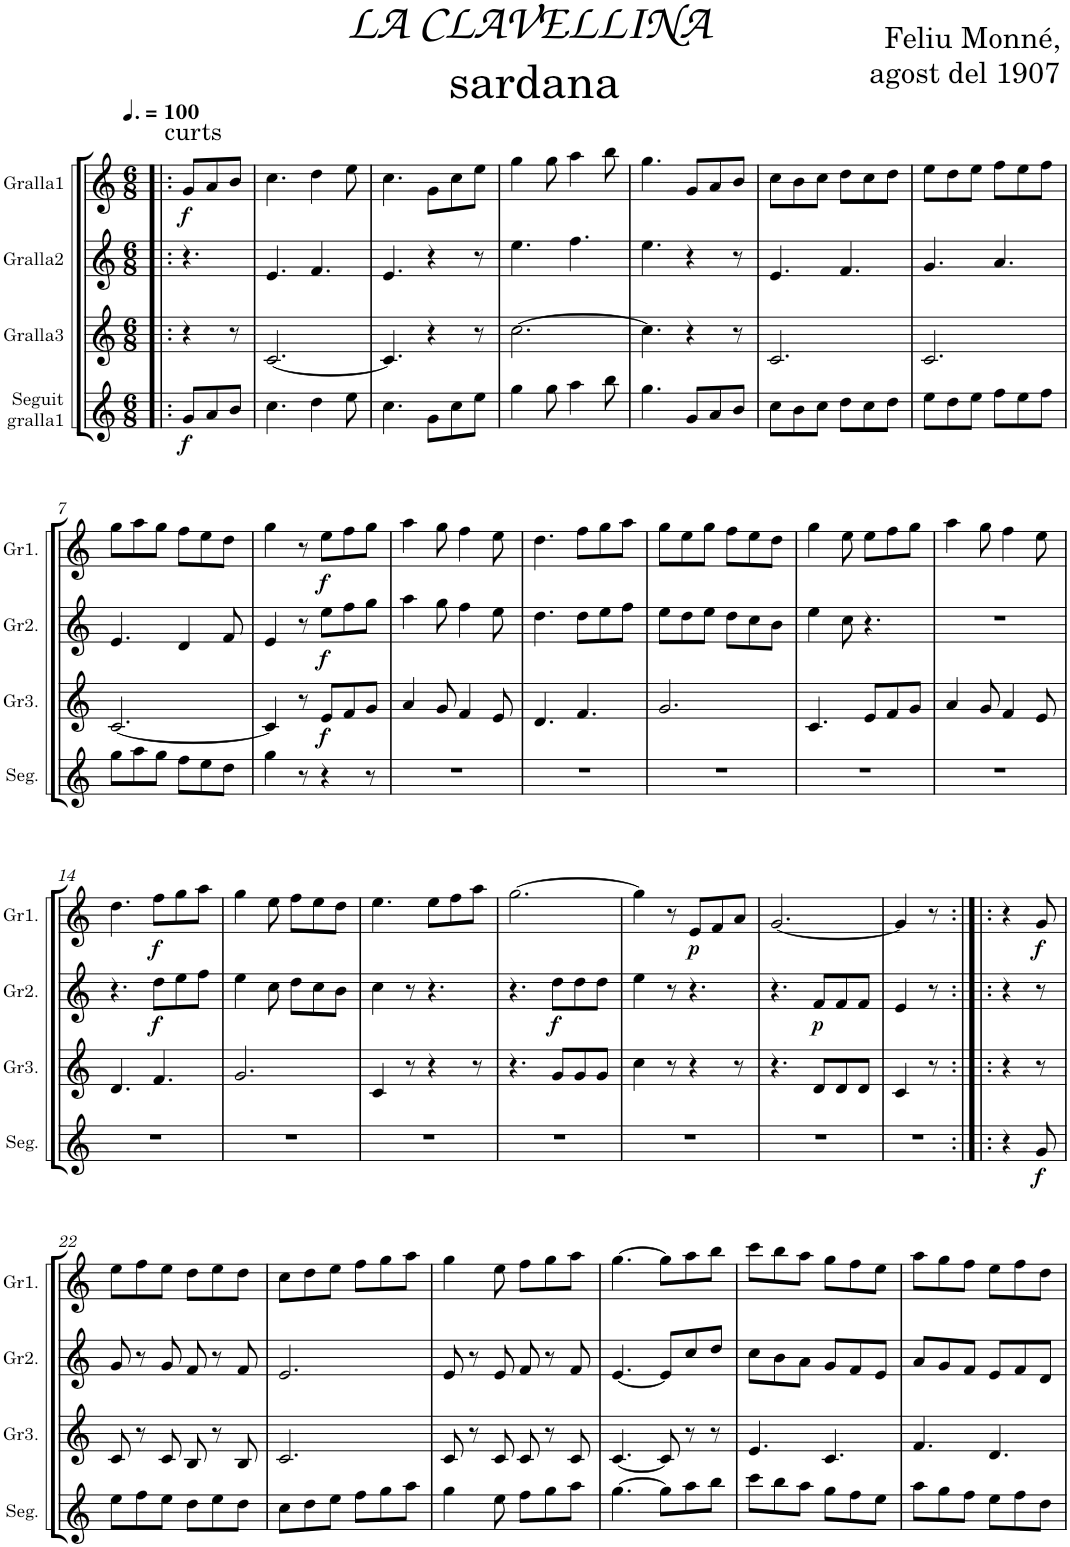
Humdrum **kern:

**kern	**dynam	**kern	**dynam	**kern	**dynam	**kern	**dynam
*part4	*part4	*part3	*part3	*part2	*part2	*part1	*part1
*staff4	*staff4	*staff3	*staff3	*staff2	*staff2	*staff1	*staff1
*I"Seguit gralla1	*	*I"Gralla3	*	*I"Gralla2	*	*I"Gralla1	*
*I'Seg.	*	*I'Gr3.	*	*I'Gr2.	*	*I'Gr1.	*
*clefG2	*	*clefG2	*	*clefG2	*	*clefG2	*
*k[]	*	*k[]	*	*k[]	*	*k[]	*
*M6/8	*	*M6/8	*	*M6/8	*	*M6/8	*
*MM150	*	*MM150	*	*MM150	*	*MM150	*
=!|:	=!|:	=!|:	=!|:	=!|:	=!|:	=!|:	=!|:
!	!	!	!	!	!	!LO:TX:a:t=curts	!
!	!LO:DY:b	!	!	!	!	!	!LO:DY:b
8g/L	f	4r	.	4.r	.	8g/L	f
8a/	.	.	.	.	.	8a/	.
8b/J	.	8r	.	.	.	8b/J	.
=1	=1	=1	=1	=1	=1	=1	=1
4.cc\	.	[2.c/	.	4.e/	.	4.cc\	.
4dd\	.	.	.	4.f/	.	4dd\	.
8ee\	.	.	.	.	.	8ee\	.
=2	=2	=2	=2	=2	=2	=2	=2
4.cc\	.	4.c/]	.	4.e/	.	4.cc\	.
8g\L	.	4r	.	4r	.	8g\L	.
8cc\	.	.	.	.	.	8cc\	.
8ee\J	.	8r	.	8r	.	8ee\J	.
=3	=3	=3	=3	=3	=3	=3	=3
4gg\	.	[2.cc\	.	4.ee\	.	4gg\	.
8gg\	.	.	.	.	.	8gg\	.
4aa\	.	.	.	4.ff\	.	4aa\	.
8bb\	.	.	.	.	.	8bb\	.
=4	=4	=4	=4	=4	=4	=4	=4
4.gg\	.	4.cc\]	.	4.ee\	.	4.gg\	.
8g/L	.	4r	.	4r	.	8g/L	.
8a/	.	.	.	.	.	8a/	.
8b/J	.	8r	.	8r	.	8b/J	.
=5	=5	=5	=5	=5	=5	=5	=5
8cc\L	.	2.c/	.	4.e/	.	8cc\L	.
8b\	.	.	.	.	.	8b\	.
8cc\J	.	.	.	.	.	8cc\J	.
8dd\L	.	.	.	4.f/	.	8dd\L	.
8cc\	.	.	.	.	.	8cc\	.
8dd\J	.	.	.	.	.	8dd\J	.
=6	=6	=6	=6	=6	=6	=6	=6
8ee\L	.	2.c/	.	4.g/	.	8ee\L	.
8dd\	.	.	.	.	.	8dd\	.
8ee\J	.	.	.	.	.	8ee\J	.
8ff\L	.	.	.	4.a/	.	8ff\L	.
8ee\	.	.	.	.	.	8ee\	.
8ff\J	.	.	.	.	.	8ff\J	.
!!LO:LB:g=z
=7	=7	=7	=7	=7	=7	=7	=7
8gg\L	.	[2.c/	.	4.e/	.	8gg\L	.
8aa\	.	.	.	.	.	8aa\	.
8gg\J	.	.	.	.	.	8gg\J	.
8ff\L	.	.	.	4d/	.	8ff\L	.
8ee\	.	.	.	.	.	8ee\	.
8dd\J	.	.	.	8f/	.	8dd\J	.
=8	=8	=8	=8	=8	=8	=8	=8
4gg\	.	4c/]	.	4e/	.	4gg\	.
8r	.	8r	.	8r	.	8r	.
!	!	!	!LO:DY:b	!	!LO:DY:b	!	!LO:DY:b
4r	.	8e/L	f	8ee\L	f	8ee\L	f
.	.	8f/	.	8ff\	.	8ff\	.
8r	.	8g/J	.	8gg\J	.	8gg\J	.
=9	=9	=9	=9	=9	=9	=9	=9
2.r	.	4a/	.	4aa\	.	4aa\	.
.	.	8g/	.	8gg\	.	8gg\	.
.	.	4f/	.	4ff\	.	4ff\	.
.	.	8e/	.	8ee\	.	8ee\	.
=10	=10	=10	=10	=10	=10	=10	=10
2.r	.	4.d/	.	4.dd\	.	4.dd\	.
.	.	4.f/	.	8dd\L	.	8ff\L	.
.	.	.	.	8ee\	.	8gg\	.
.	.	.	.	8ff\J	.	8aa\J	.
=11	=11	=11	=11	=11	=11	=11	=11
2.r	.	2.g/	.	8ee\L	.	8gg\L	.
.	.	.	.	8dd\	.	8ee\	.
.	.	.	.	8ee\J	.	8gg\J	.
.	.	.	.	8dd\L	.	8ff\L	.
.	.	.	.	8cc\	.	8ee\	.
.	.	.	.	8b\J	.	8dd\J	.
=12	=12	=12	=12	=12	=12	=12	=12
2.r	.	4.c/	.	4ee\	.	4gg\	.
.	.	.	.	8cc\	.	8ee\	.
.	.	8e/L	.	4.r	.	8ee\L	.
.	.	8f/	.	.	.	8ff\	.
.	.	8g/J	.	.	.	8gg\J	.
=13	=13	=13	=13	=13	=13	=13	=13
2.r	.	4a/	.	2.r	.	4aa\	.
.	.	8g/	.	.	.	8gg\	.
.	.	4f/	.	.	.	4ff\	.
.	.	8e/	.	.	.	8ee\	.
!!LO:LB:g=z
=14	=14	=14	=14	=14	=14	=14	=14
2.r	.	4.d/	.	4.r	.	4.dd\	.
!	!	!	!	!	!LO:DY:b	!	!LO:DY:b
.	.	4.f/	.	8dd\L	f	8ff\L	f
.	.	.	.	8ee\	.	8gg\	.
.	.	.	.	8ff\J	.	8aa\J	.
=15	=15	=15	=15	=15	=15	=15	=15
2.r	.	2.g/	.	4ee\	.	4gg\	.
.	.	.	.	8cc\	.	8ee\	.
.	.	.	.	8dd\L	.	8ff\L	.
.	.	.	.	8cc\	.	8ee\	.
.	.	.	.	8b\J	.	8dd\J	.
=16	=16	=16	=16	=16	=16	=16	=16
2.r	.	4c/	.	4cc\	.	4.ee\	.
.	.	8r	.	8r	.	.	.
.	.	4r	.	4.r	.	8ee\L	.
.	.	.	.	.	.	8ff\	.
.	.	8r	.	.	.	8aa\J	.
=17	=17	=17	=17	=17	=17	=17	=17
2.r	.	4.r	.	4.r	.	[2.gg\	.
!	!	!	!	!	!LO:DY:b	!	!
.	.	8g/L	.	8dd\L	f	.	.
.	.	8g/	.	8dd\	.	.	.
.	.	8g/J	.	8dd\J	.	.	.
=18	=18	=18	=18	=18	=18	=18	=18
2.r	.	4cc\	.	4ee\	.	4gg\]	.
.	.	8r	.	8r	.	8r	.
!	!	!	!	!	!	!	!LO:DY:b
.	.	4r	.	4.r	.	8e/L	p
.	.	.	.	.	.	8f/	.
.	.	8r	.	.	.	8a/J	.
=19	=19	=19	=19	=19	=19	=19	=19
2.r	.	4.r	.	4.r	.	[2.g/	.
!	!	!	!	!	!LO:DY:b	!	!
.	.	8d/L	.	8f/L	p	.	.
.	.	8d/	.	8f/	.	.	.
.	.	8d/J	.	8f/J	.	.	.
=20	=20	=20	=20	=20	=20	=20	=20
2.r	.	4c/	.	4e/	.	4g/]	.
.	.	8r	.	8r	.	8r	.
.	.	4.ryy	.	4.ryy	.	4.ryy	.
=21:|!|:	=21:|!|:	=21:|!|:	=21:|!|:	=21:|!|:	=21:|!|:	=21:|!|:	=21:|!|:
4r	.	4r	.	4r	.	4r	.
!	!LO:DY:b	!	!	!	!	!	!LO:DY:b
8g/	f	8r	.	8r	.	8g/	f
!!LO:LB:g=z
=22	=22	=22	=22	=22	=22	=22	=22
8ee\L	.	8c/	.	8g/	.	8ee\L	.
8ff\	.	8r	.	8r	.	8ff\	.
8ee\J	.	8c/	.	8g/	.	8ee\J	.
8dd\L	.	8B/	.	8f/	.	8dd\L	.
8ee\	.	8r	.	8r	.	8ee\	.
8dd\J	.	8B/	.	8f/	.	8dd\J	.
=23	=23	=23	=23	=23	=23	=23	=23
8cc\L	.	2.c/	.	2.e/	.	8cc\L	.
8dd\	.	.	.	.	.	8dd\	.
8ee\J	.	.	.	.	.	8ee\J	.
8ff\L	.	.	.	.	.	8ff\L	.
8gg\	.	.	.	.	.	8gg\	.
8aa\J	.	.	.	.	.	8aa\J	.
=24	=24	=24	=24	=24	=24	=24	=24
4gg\	.	8c/	.	8e/	.	4gg\	.
.	.	8r	.	8r	.	.	.
8ee\	.	8c/	.	8e/	.	8ee\	.
8ff\L	.	8c/	.	8f/	.	8ff\L	.
8gg\	.	8r	.	8r	.	8gg\	.
8aa\J	.	8c/	.	8f/	.	8aa\J	.
=25	=25	=25	=25	=25	=25	=25	=25
[4.gg\	.	[4.c/	.	[4.e/	.	[4.gg\	.
8gg\L]	.	8c/]	.	8e/L]	.	8gg\L]	.
8aa\	.	8r	.	8cc/	.	8aa\	.
8bb\J	.	8r	.	8dd/J	.	8bb\J	.
=26	=26	=26	=26	=26	=26	=26	=26
8ccc\L	.	4.e/	.	8cc\L	.	8ccc\L	.
8bb\	.	.	.	8b\	.	8bb\	.
8aa\J	.	.	.	8a\J	.	8aa\J	.
8gg\L	.	4.c/	.	8g/L	.	8gg\L	.
8ff\	.	.	.	8f/	.	8ff\	.
8ee\J	.	.	.	8e/J	.	8ee\J	.
=27	=27	=27	=27	=27	=27	=27	=27
8aa\L	.	4.f/	.	8a/L	.	8aa\L	.
8gg\	.	.	.	8g/	.	8gg\	.
8ff\J	.	.	.	8f/J	.	8ff\J	.
8ee\L	.	4.d/	.	8e/L	.	8ee\L	.
8ff\	.	.	.	8f/	.	8ff\	.
8dd\J	.	.	.	8d/J	.	8dd\J	.
=	=	=	=	=	=	=	=
*-	*-	*-	*-	*-	*-	*-	*-
